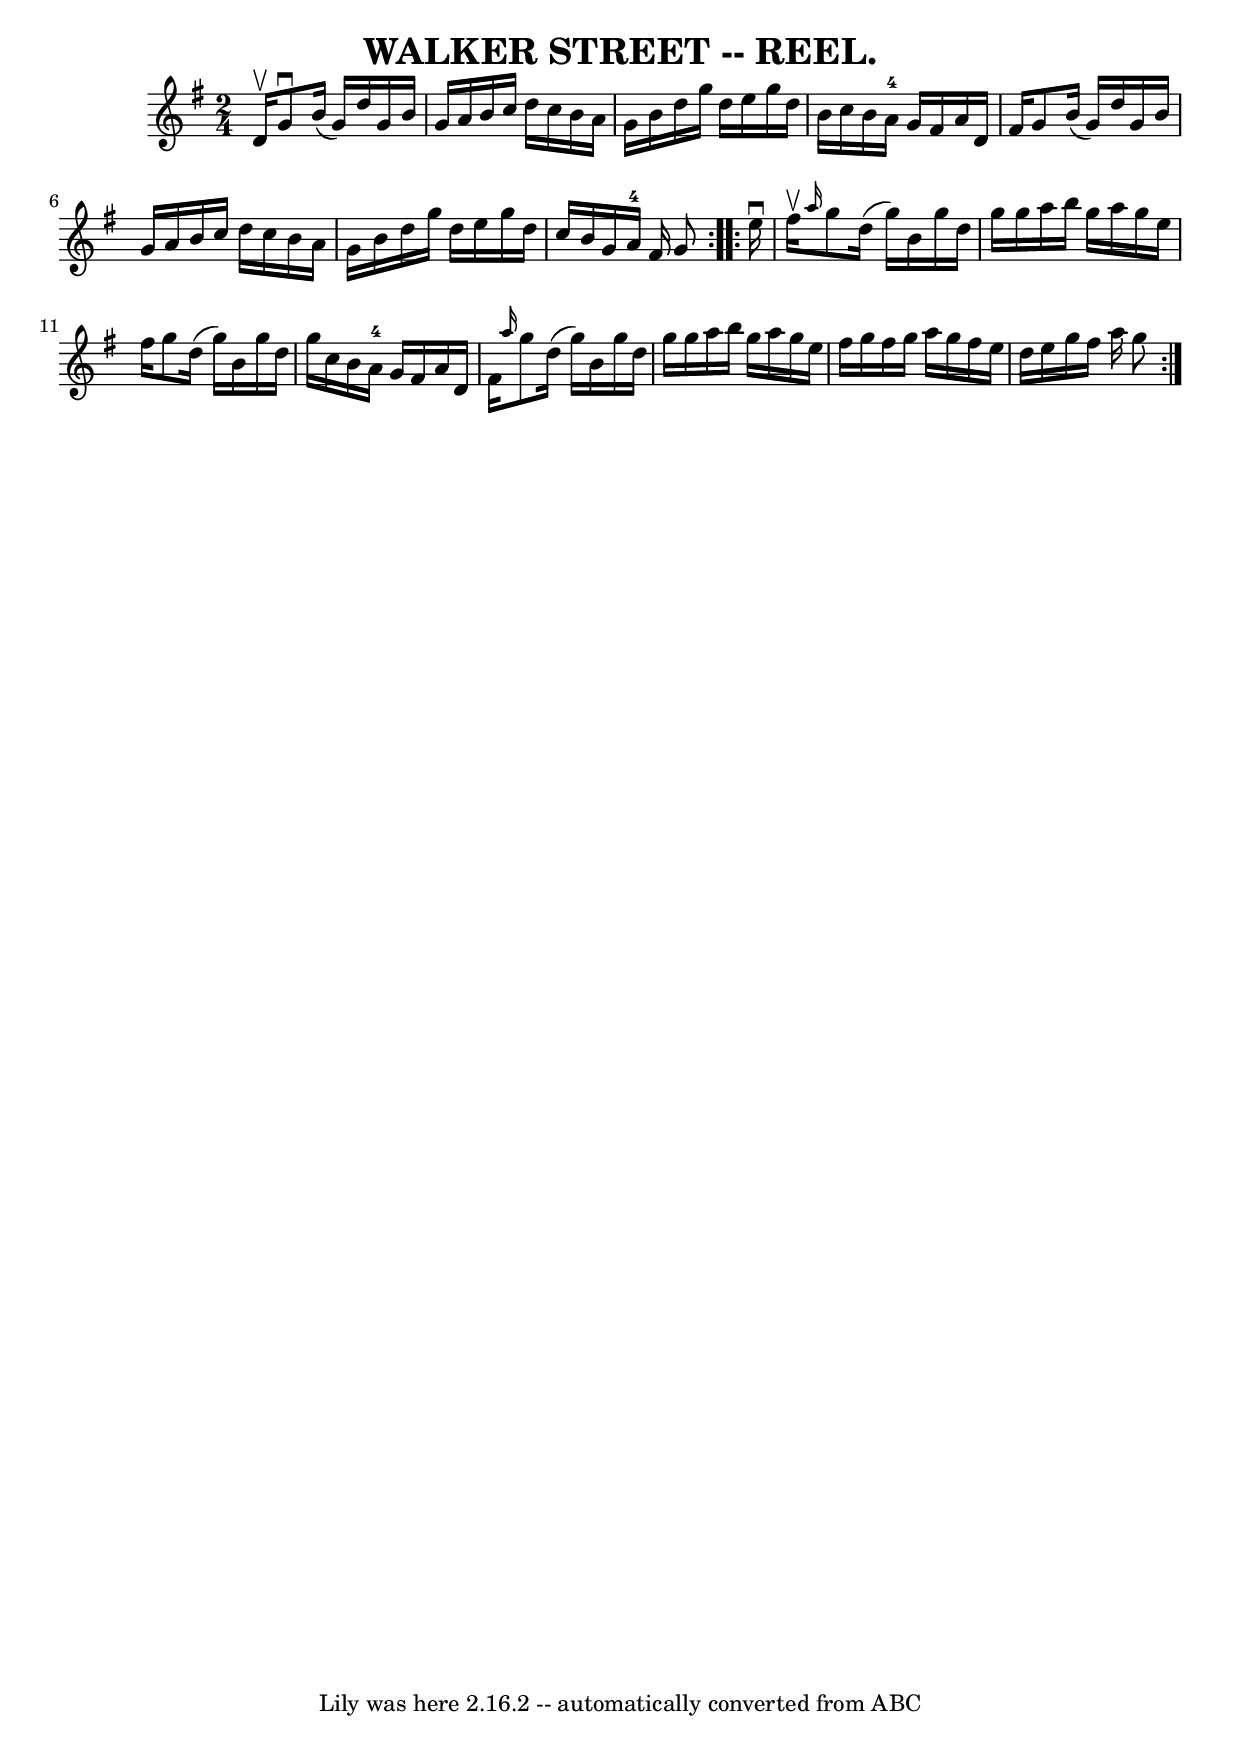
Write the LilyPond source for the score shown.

\version "2.7.40"
\include "Mammoth.ily"
\header {
	%% book = "Coles"
	crossRefNumber = "3"
	footnotes = ""
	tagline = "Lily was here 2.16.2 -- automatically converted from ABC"
	title = "WALKER STREET -- REEL."
}
voicedefault =  {


\repeat volta 2 {
\time 2/4 \key g \major d'16^\upbow |
 g'8^\downbow b'16 (g'16 
) d''16 g'16 b'16 g'16  |
 a'16 b'16 c''16 d''16  
 c''16 b'16 a'16 g'16  |
 b'16 d''16 g''16 d''16    
e''16 g''16 d''16 b'16  |
 c''16 b'16 a'16-4 g'16   
 fis'16 a'16 d'16 fis'16  |
 g'8 b'16 (g'16)   
d''16 g'16 b'16 g'16  |
 a'16 b'16 c''16 d''16    
c''16 b'16 a'16 g'16  |
 b'16 d''16 g''16 d''16    
e''16 g''16 d''16 c''16  |
 b'16 g'16 a'16-4 fis'16 
 g'8  }     \repeat volta 2 { e''16^\downbow fis''16^\upbow |
 
\grace { a''16  } g''8 d''16 (g''16) b'16 g''16 d''16    
g''16  |
 g''16 a''16 b''16 g''16 a''16 g''16 e''16   
 fis''16  |
 g''8 d''16 (g''16) b'16 g''16 d''16    
g''16  |
 c''16 b'16 a'16-4 g'16 fis'16 a'16 d'16   
 fis'16  |
     \grace { a''16  } g''8 d''16 (g''16) b'16 
 g''16 d''16 g''16  |
 g''16 a''16 b''16 g''16    
a''16 g''16 e''16 fis''16  |
 g''16 fis''16 g''16    
a''16 g''16 fis''16 e''16 d''16  |
 e''16 g''16    
fis''16 a''16 g''8  }   
}

\score{
    <<

	\context Staff="default"
	{
	    \voicedefault 
	}

    >>
	\layout {
	}
	\midi {}
}
